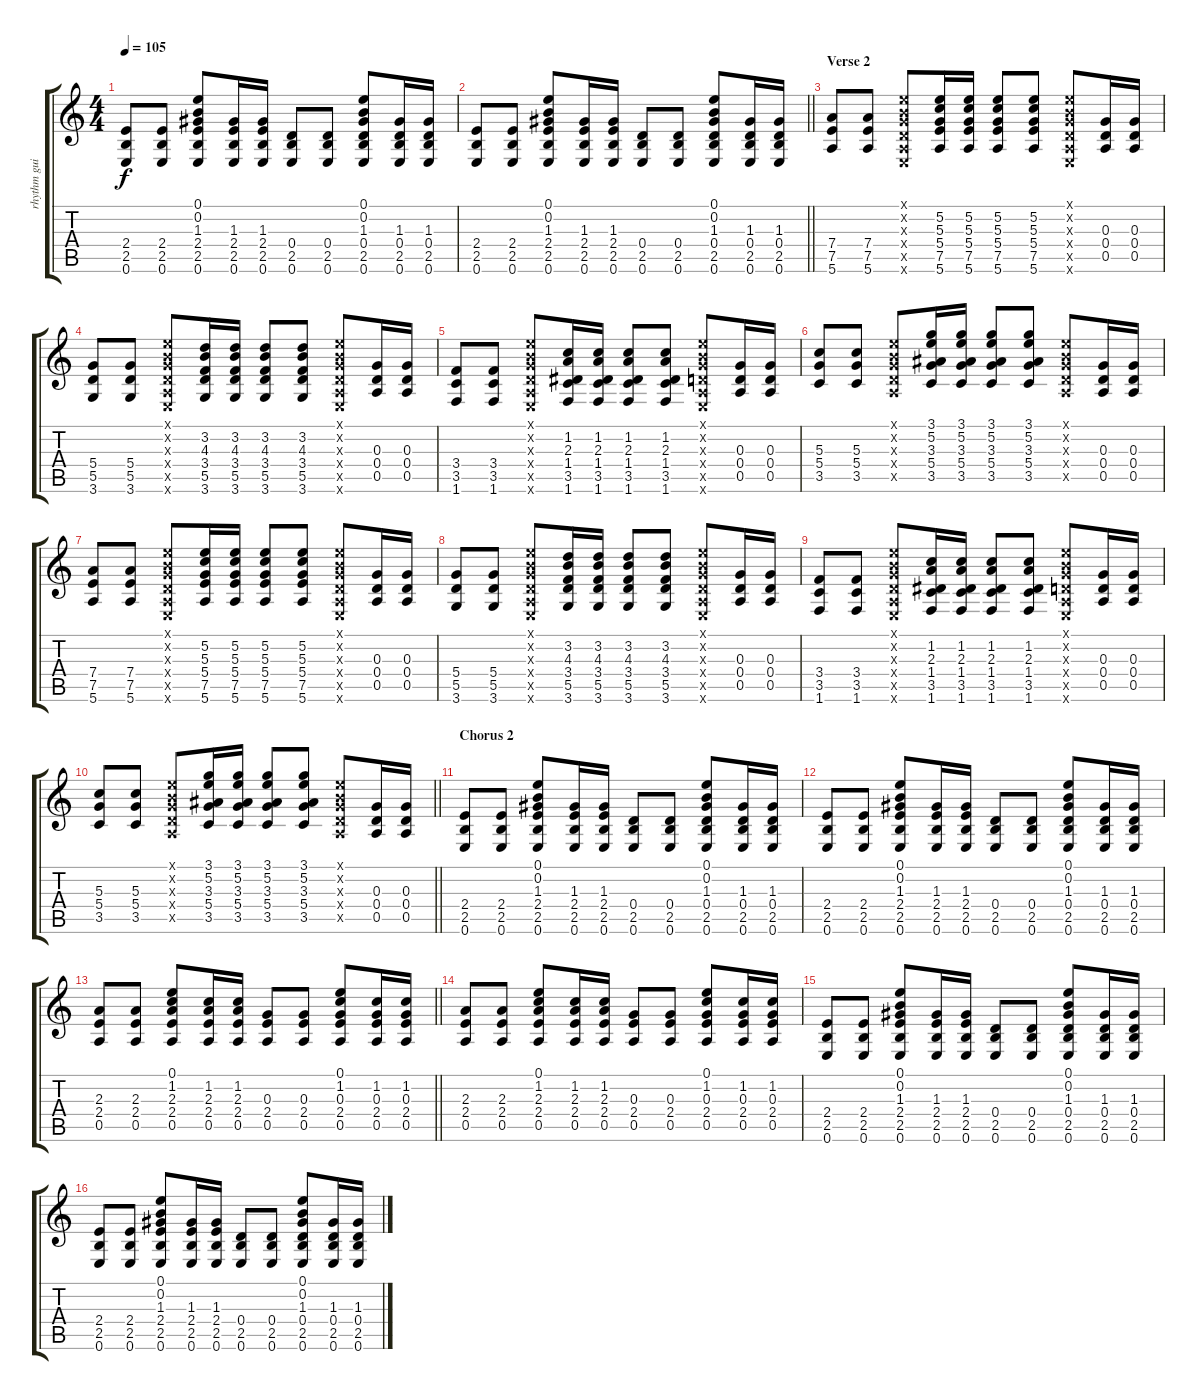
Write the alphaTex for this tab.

\track ("rhythm guitar" "rhythm gui") {instrument acousticguitarsteel}
\staff {score tabs}
\tuning (E4 B3 G3 D3 A2 E2) {hide}
\ts (4 4)
\tempo 105
\clef g2
\ks c
(2.4 2.5 0.6).8{dy f} (2.4 2.5 0.6).8 (0.1 0.2 1.3 2.4 2.5 0.6).8 (1.3 2.4 2.5 0.6).16 (1.3 2.4 2.5 0.6).16 (0.4 2.5 0.6).8 (0.4 2.5 0.6).8 (0.1 0.2 1.3 0.4 2.5 0.6).8 (1.3 0.4 2.5 0.6).16 (1.3 0.4 2.5 0.6).16 |
\barLineRight lightlight
(2.4 2.5 0.6).8 (2.4 2.5 0.6).8 (0.1 0.2 1.3 2.4 2.5 0.6).8 (1.3 2.4 2.5 0.6).16 (1.3 2.4 2.5 0.6).16 (0.4 2.5 0.6).8 (0.4 2.5 0.6).8 (0.1 0.2 1.3 0.4 2.5 0.6).8 (1.3 0.4 2.5 0.6).16 (1.3 0.4 2.5 0.6).16 |
\section ("" "Verse 2")
(7.4 7.5 5.6).8 (7.4 7.5 5.6).8 (0.1{x} 0.2{x} 0.3{x} 0.4{x} 0.5{x} 0.6{x}).8 (5.2 5.3 5.4 7.5 5.6).16 (5.2 5.3 5.4 7.5 5.6).16 (5.2 5.3 5.4 7.5 5.6).8 (5.2 5.3 5.4 7.5 5.6).8 (0.1{x} 0.2{x} 0.3{x} 0.4{x} 0.5{x} 0.6{x}).8 (0.3 0.4 0.5).16 (0.3 0.4 0.5).16 |
(5.4 5.5 3.6).8 (5.4 5.5 3.6).8 (0.1{x} 0.2{x} 0.3{x} 0.4{x} 0.5{x} 0.6{x}).8 (3.2 4.3 3.4 5.5 3.6).16 (3.2 4.3 3.4 5.5 3.6).16 (3.2 4.3 3.4 5.5 3.6).8 (3.2 4.3 3.4 5.5 3.6).8 (0.1{x} 0.2{x} 0.3{x} 0.4{x} 0.5{x} 0.6{x}).8 (0.3 0.4 0.5).16 (0.3 0.4 0.5).16 |
(3.4 3.5 1.6).8 (3.4 3.5 1.6).8 (0.1{x} 0.2{x} 0.3{x} 0.4{x} 0.5{x} 0.6{x}).8 (1.2 2.3 1.4 3.5 1.6).16 (1.2 2.3 1.4 3.5 1.6).16 (1.2 2.3 1.4 3.5 1.6).8 (1.2 2.3 1.4 3.5 1.6).8 (0.1{x} 0.2{x} 0.3{x} 0.4{x} 0.5{x} 0.6{x}).8 (0.3 0.4 0.5).16 (0.3 0.4 0.5).16 |
(5.3 5.4 3.5).8 (5.3 5.4 3.5).8 (0.1{x} 0.2{x} 0.3{x} 0.4{x} 0.5{x}).8 (3.1 5.2 3.3 5.4 3.5).16 (3.1 5.2 3.3 5.4 3.5).16 (3.1 5.2 3.3 5.4 3.5).8 (3.1 5.2 3.3 5.4 3.5).8 (0.1{x} 0.2{x} 0.3{x} 0.4{x} 0.5{x}).8 (0.3 0.4 0.5).16 (0.3 0.4 0.5).16 |
(7.4 7.5 5.6).8 (7.4 7.5 5.6).8 (0.1{x} 0.2{x} 0.3{x} 0.4{x} 0.5{x} 0.6{x}).8 (5.2 5.3 5.4 7.5 5.6).16 (5.2 5.3 5.4 7.5 5.6).16 (5.2 5.3 5.4 7.5 5.6).8 (5.2 5.3 5.4 7.5 5.6).8 (0.1{x} 0.2{x} 0.3{x} 0.4{x} 0.5{x} 0.6{x}).8 (0.3 0.4 0.5).16 (0.3 0.4 0.5).16 |
(5.4 5.5 3.6).8 (5.4 5.5 3.6).8 (0.1{x} 0.2{x} 0.3{x} 0.4{x} 0.5{x} 0.6{x}).8 (3.2 4.3 3.4 5.5 3.6).16 (3.2 4.3 3.4 5.5 3.6).16 (3.2 4.3 3.4 5.5 3.6).8 (3.2 4.3 3.4 5.5 3.6).8 (0.1{x} 0.2{x} 0.3{x} 0.4{x} 0.5{x} 0.6{x}).8 (0.3 0.4 0.5).16 (0.3 0.4 0.5).16 |
(3.4 3.5 1.6).8 (3.4 3.5 1.6).8 (0.1{x} 0.2{x} 0.3{x} 0.4{x} 0.5{x} 0.6{x}).8 (1.2 2.3 1.4 3.5 1.6).16 (1.2 2.3 1.4 3.5 1.6).16 (1.2 2.3 1.4 3.5 1.6).8 (1.2 2.3 1.4 3.5 1.6).8 (0.1{x} 0.2{x} 0.3{x} 0.4{x} 0.5{x} 0.6{x}).8 (0.3 0.4 0.5).16 (0.3 0.4 0.5).16 |
\barLineRight lightlight
(5.3 5.4 3.5).8 (5.3 5.4 3.5).8 (0.1{x} 0.2{x} 0.3{x} 0.4{x} 0.5{x}).8 (3.1 5.2 3.3 5.4 3.5).16 (3.1 5.2 3.3 5.4 3.5).16 (3.1 5.2 3.3 5.4 3.5).8 (3.1 5.2 3.3 5.4 3.5).8 (0.1{x} 0.2{x} 0.3{x} 0.4{x} 0.5{x}).8 (0.3 0.4 0.5).16 (0.3 0.4 0.5).16 |
\section ("" "Chorus 2")
(2.4 2.5 0.6).8 (2.4 2.5 0.6).8 (0.1 0.2 1.3 2.4 2.5 0.6).8 (1.3 2.4 2.5 0.6).16 (1.3 2.4 2.5 0.6).16 (0.4 2.5 0.6).8 (0.4 2.5 0.6).8 (0.1 0.2 1.3 0.4 2.5 0.6).8 (1.3 0.4 2.5 0.6).16 (1.3 0.4 2.5 0.6).16 |
(2.4 2.5 0.6).8 (2.4 2.5 0.6).8 (0.1 0.2 1.3 2.4 2.5 0.6).8 (1.3 2.4 2.5 0.6).16 (1.3 2.4 2.5 0.6).16 (0.4 2.5 0.6).8 (0.4 2.5 0.6).8 (0.1 0.2 1.3 0.4 2.5 0.6).8 (1.3 0.4 2.5 0.6).16 (1.3 0.4 2.5 0.6).16 |
\barLineRight lightlight
(2.3 2.4 0.5).8 (2.3 2.4 0.5).8 (0.1 1.2 2.3 2.4 0.5).8 (1.2 2.3 2.4 0.5).16 (1.2 2.3 2.4 0.5).16 (0.3 2.4 0.5).8 (0.3 2.4 0.5).8 (0.1 1.2 0.3 2.4 0.5).8 (1.2 0.3 2.4 0.5).16 (1.2 0.3 2.4 0.5).16 |
(2.3 2.4 0.5).8 (2.3 2.4 0.5).8 (0.1 1.2 2.3 2.4 0.5).8 (1.2 2.3 2.4 0.5).16 (1.2 2.3 2.4 0.5).16 (0.3 2.4 0.5).8 (0.3 2.4 0.5).8 (0.1 1.2 0.3 2.4 0.5).8 (1.2 0.3 2.4 0.5).16 (1.2 0.3 2.4 0.5).16 |
(2.4 2.5 0.6).8 (2.4 2.5 0.6).8 (0.1 0.2 1.3 2.4 2.5 0.6).8 (1.3 2.4 2.5 0.6).16 (1.3 2.4 2.5 0.6).16 (0.4 2.5 0.6).8 (0.4 2.5 0.6).8 (0.1 0.2 1.3 0.4 2.5 0.6).8 (1.3 0.4 2.5 0.6).16 (1.3 0.4 2.5 0.6).16 |
(2.4 2.5 0.6).8 (2.4 2.5 0.6).8 (0.1 0.2 1.3 2.4 2.5 0.6).8 (1.3 2.4 2.5 0.6).16 (1.3 2.4 2.5 0.6).16 (0.4 2.5 0.6).8 (0.4 2.5 0.6).8 (0.1 0.2 1.3 0.4 2.5 0.6).8 (1.3 0.4 2.5 0.6).16 (1.3 0.4 2.5 0.6).16
